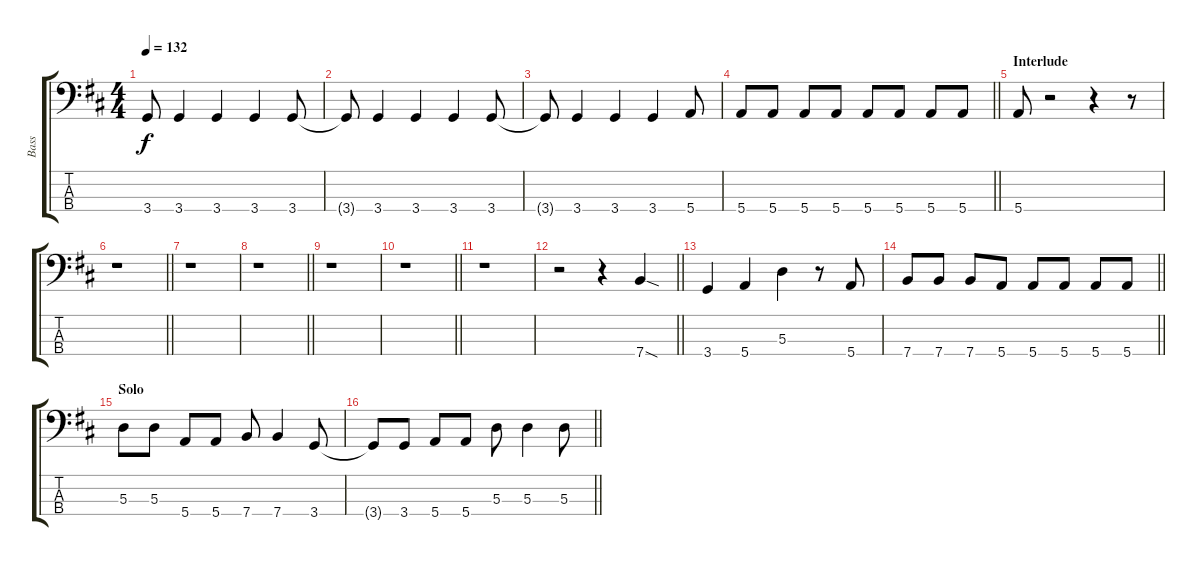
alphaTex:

\track ("Bass" "Bass") {instrument electricbasspick}
\staff {score tabs}
\tuning (G2 D2 A1 E1) {hide}
\ts (4 4)
\tempo 132
\clef f4
\ks d
3.4{t}.8{dy f} 3.4.4 3.4.4 3.4.4 3.4.8 |
3.4{t}.8 3.4.4 3.4.4 3.4.4 3.4.8 |
3.4{t}.8 3.4.4 3.4.4 3.4.4 5.4.8 |
\barLineRight lightlight
5.4.8 5.4.8 5.4.8 5.4.8 5.4.8 5.4.8 5.4.8 5.4.8 |
\section ("" "Interlude")
5.4.8 r.2 r.4 r.8 |
\barLineRight lightlight
r.1 |
r.1 |
\barLineRight lightlight
r.1 |
r.1 |
\barLineRight lightlight
r.1 |
r.1 |
\barLineRight lightlight
r.2 r.4 7.4{sod}.4 |
3.4.4 5.4.4 5.3.4 r.8 5.4.8 |
\barLineRight lightlight
7.4.8 7.4.8 7.4.8 5.4.8 5.4.8 5.4.8 5.4.8 5.4.8 |
\section ("" "Solo")
5.3.8 5.3.8 5.4.8 5.4.8 7.4.8 7.4.4 3.4.8 |
\barLineRight lightlight
3.4{t}.8 3.4.8 5.4.8 5.4.8 5.3.8 5.3.4 5.3.8
